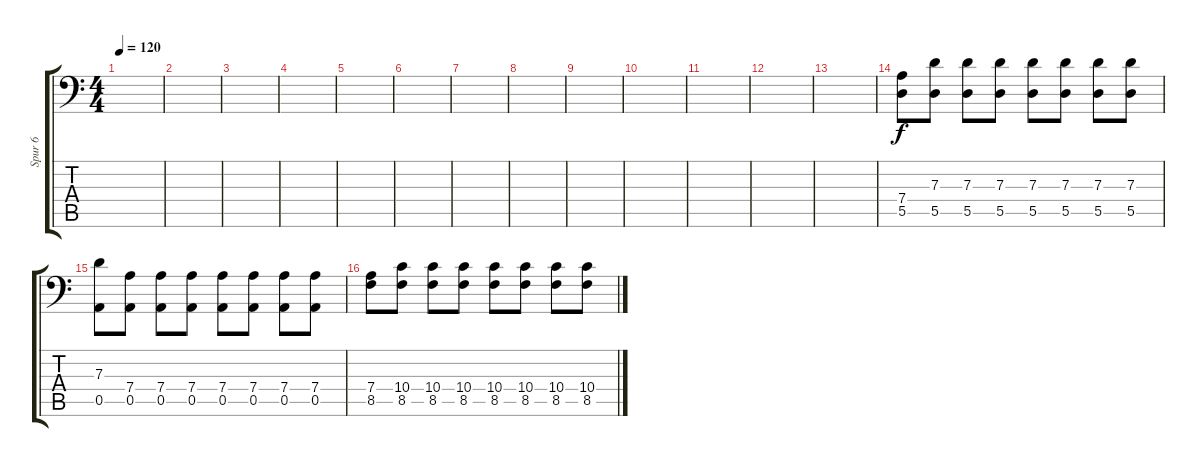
\track ("Spur 6" "Spur 6") {instrument electricbassfinger}
\staff {score tabs}
\tuning (E3 B2 G2 D2 A1 E1) {hide}
\ts (4 4)
\tempo 120
\clef f4
\ks c
|
|
|
|
|
|
|
|
|
|
|
|
|
(7.4 5.5).8 (7.3 5.5).8 (7.3 5.5).8 (7.3 5.5).8 (7.3 5.5).8 (7.3 5.5).8 (7.3 5.5).8 (7.3 5.5).8 |
(7.3 0.5).8 (7.4 0.5).8 (7.4 0.5).8 (7.4 0.5).8 (7.4 0.5).8 (7.4 0.5).8 (7.4 0.5).8 (7.4 0.5).8 |
(7.4 8.5).8 (10.4 8.5).8 (10.4 8.5).8 (10.4 8.5).8 (10.4 8.5).8 (10.4 8.5).8 (10.4 8.5).8 (10.4 8.5).8
